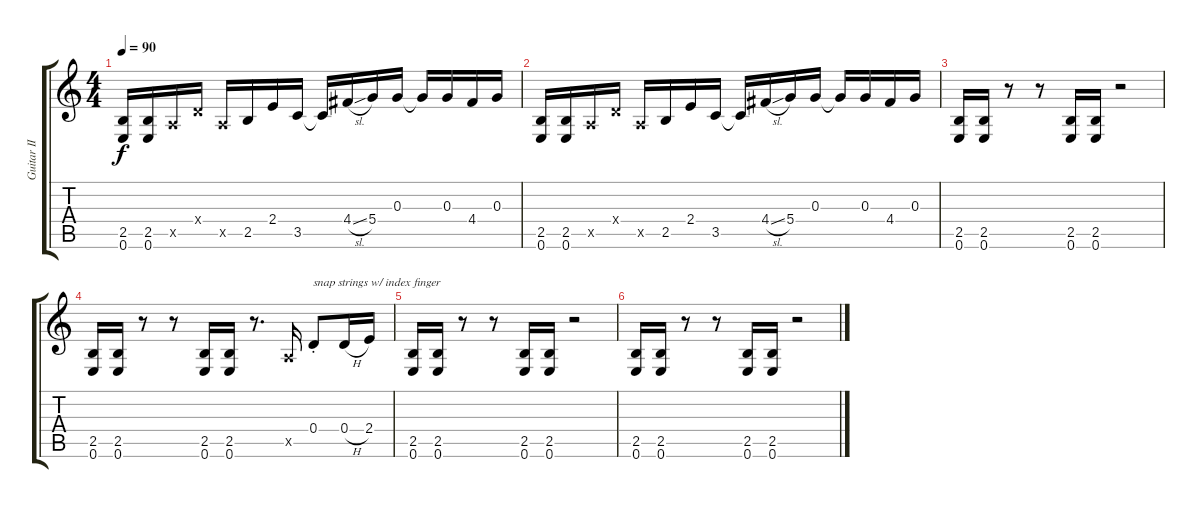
\track ("Guitar II" "Guitar II") {instrument acousticguitarnylon}
\staff {score tabs}
\tuning (E4 B3 G3 D3 A2 E2) {hide}
\ts (4 4)
\tempo 90
\clef g2
\ks c
(2.5 0.6).16{dy f} (2.5 0.6).16 0.5{x}.16 0.4{x}.16 0.5{x}.16 2.5.16 2.4.16 3.5.16 3.5{t}.16 4.4{sl}.16 5.4.16 0.3.16 0.3{t}.16 0.3.16 4.4.16 0.3.16 |
(2.5 0.6).16 (2.5 0.6).16 0.5{x}.16 0.4{x}.16 0.5{x}.16 2.5.16 2.4.16 3.5.16 3.5{t}.16 4.4{sl}.16 5.4.16 0.3.16 0.3{t}.16 0.3.16 4.4.16 0.3.16 |
(2.5 0.6).16 (2.5 0.6).16 r.8 r.8 (2.5 0.6).16 (2.5 0.6).16 r.2 |
(2.5 0.6).16 (2.5 0.6).16 r.8 r.8 (2.5 0.6).16 (2.5 0.6).16 r.8{d} 0.5{x}.16 0.4{st}.8{txt "snap strings w/ index finger"} 0.4{h}.16 2.4.16 |
(2.5 0.6).16 (2.5 0.6).16 r.8 r.8 (2.5 0.6).16 (2.5 0.6).16 r.2 |
(2.5 0.6).16 (2.5 0.6).16 r.8 r.8 (2.5 0.6).16 (2.5 0.6).16 r.2
